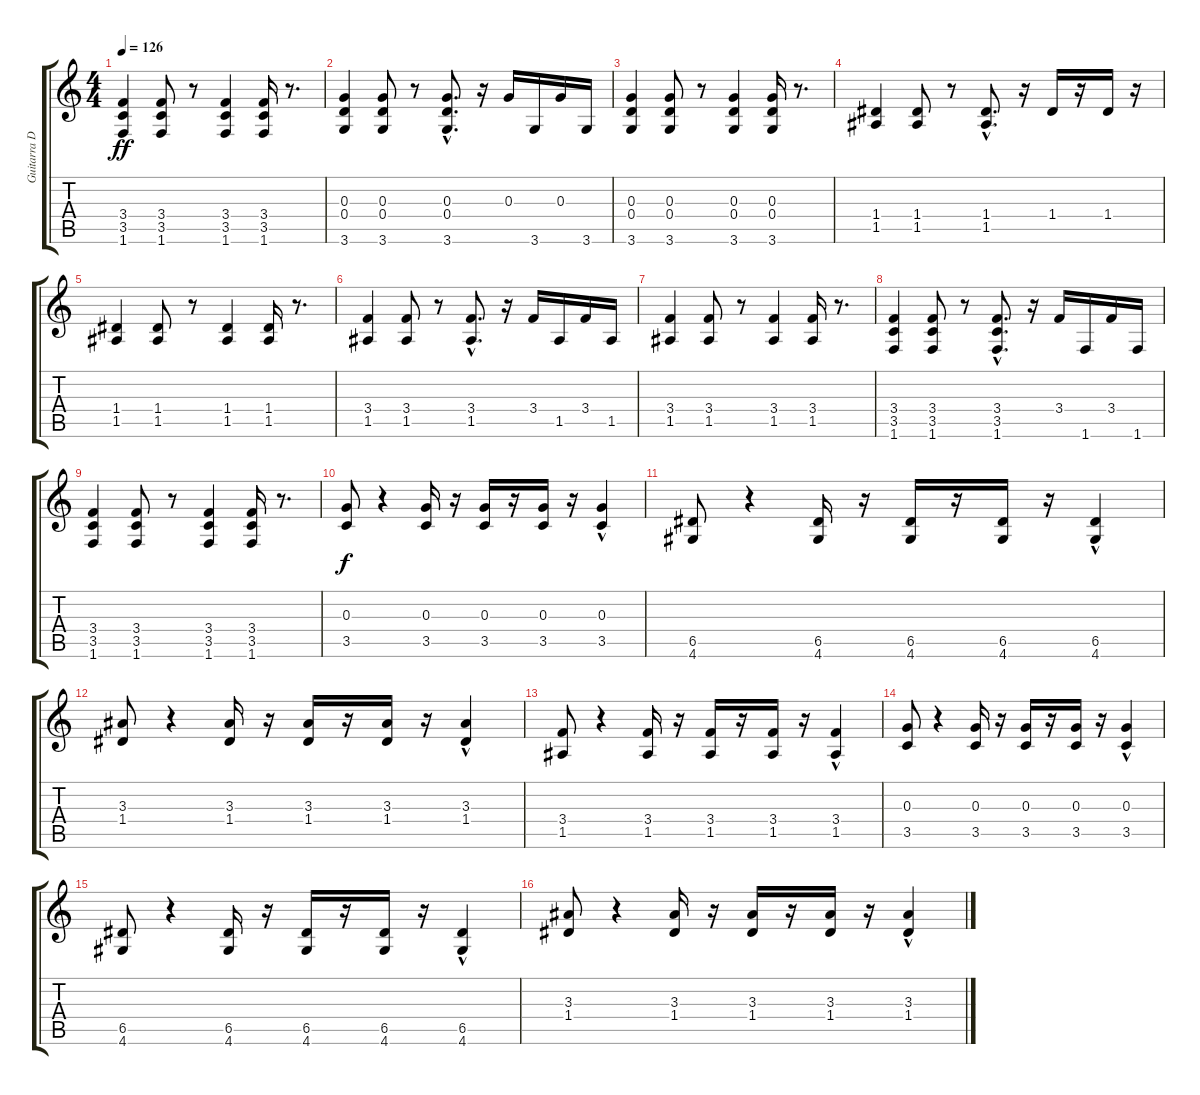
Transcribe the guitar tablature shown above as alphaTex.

\track ("Guitarra Dist. ( Ritmica )" "Guitarra D") {instrument distortionguitar}
\staff {score tabs}
\tuning (E4 B3 G3 D3 A2 E2) {hide}
\ts (4 4)
\tempo 126
\clef g2
\ks c
(3.4 3.5 1.6).4{dy ff} (3.4 3.5 1.6).8 r.8 (3.4 3.5 1.6).4 (3.4 3.5 1.6).16 r.8{d} |
(0.3 0.4 3.6).4 (0.3 0.4 3.6).8 r.8 (0.3{hac} 0.4{hac} 3.6{hac}).8{d} r.16 0.3.16 3.6.16 0.3.16 3.6.16 |
(0.3 0.4 3.6).4 (0.3 0.4 3.6).8 r.8 (0.3 0.4 3.6).4 (0.3 0.4 3.6).16 r.8{d} |
(1.4 1.5).4 (1.4 1.5).8 r.8 (1.4{hac} 1.5{hac}).8{d} r.16 1.4.16 r.16 1.4.16 r.16 |
(1.4 1.5).4 (1.4 1.5).8 r.8 (1.4 1.5).4 (1.4 1.5).16 r.8{d} |
(3.4 1.5).4 (3.4 1.5).8 r.8 (3.4{hac} 1.5{hac}).8{d} r.16 3.4.16 1.5.16 3.4.16 1.5.16 |
(3.4 1.5).4 (3.4 1.5).8 r.8 (3.4 1.5).4 (3.4 1.5).16 r.8{d} |
(3.4 3.5 1.6).4 (3.4 3.5 1.6).8 r.8 (3.4{hac} 3.5{hac} 1.6{hac}).8{d} r.16 3.4.16 1.6.16 3.4.16 1.6.16 |
(3.4 3.5 1.6).4 (3.4 3.5 1.6).8 r.8 (3.4 3.5 1.6).4 (3.4 3.5 1.6).16 r.8{d} |
(0.3 3.5).8{dy f} r.4 (0.3 3.5).16 r.16 (0.3 3.5).16 r.16 (0.3 3.5).16 r.16 (0.3{hac} 3.5).4 |
(6.5 4.6).8 r.4 (6.5 4.6).16 r.16 (6.5 4.6).16 r.16 (6.5 4.6).16 r.16 (6.5{hac} 4.6).4 |
(3.3 1.4).8 r.4 (3.3 1.4).16 r.16 (3.3 1.4).16 r.16 (3.3 1.4).16 r.16 (3.3{hac} 1.4).4 |
(3.4 1.5).8 r.4 (3.4 1.5).16 r.16 (3.4 1.5).16 r.16 (3.4 1.5).16 r.16 (3.4{hac} 1.5).4 |
(0.3 3.5).8 r.4 (0.3 3.5).16 r.16 (0.3 3.5).16 r.16 (0.3 3.5).16 r.16 (0.3{hac} 3.5).4 |
(6.5 4.6).8 r.4 (6.5 4.6).16 r.16 (6.5 4.6).16 r.16 (6.5 4.6).16 r.16 (6.5{hac} 4.6).4 |
(3.3 1.4).8 r.4 (3.3 1.4).16 r.16 (3.3 1.4).16 r.16 (3.3 1.4).16 r.16 (3.3{hac} 1.4).4
